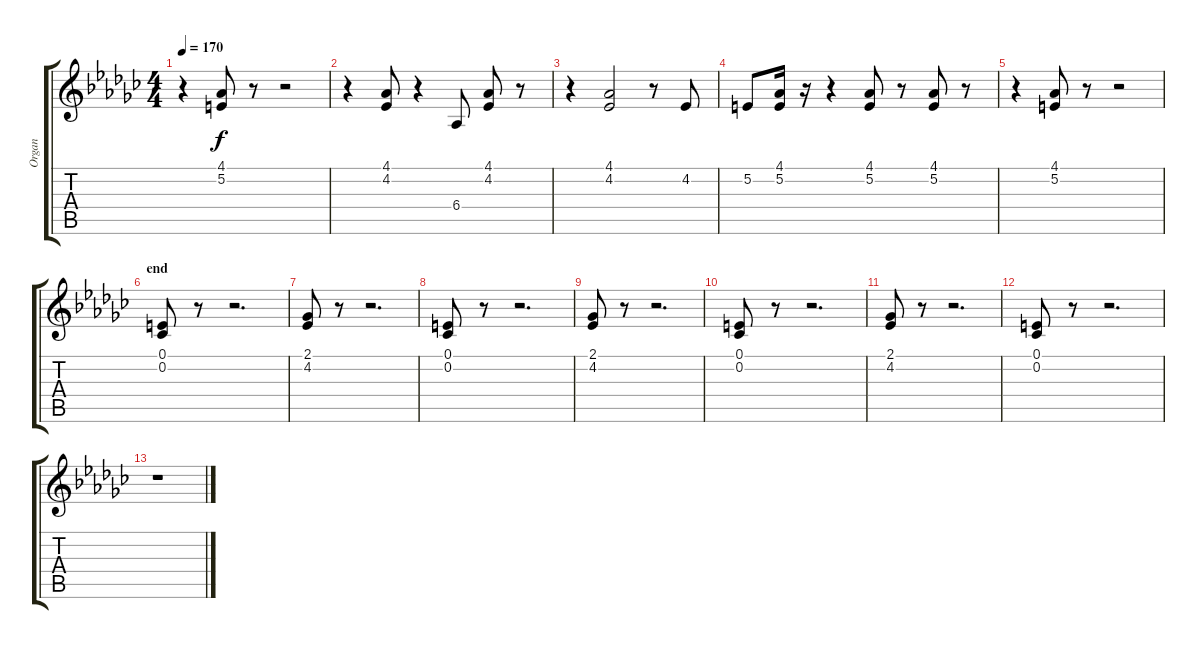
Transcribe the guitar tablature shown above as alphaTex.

\track ("Organ" "Organ") {instrument electricpiano1}
\staff {score tabs}
\tuning (E4 B3 G3 D3 A2 E2) {hide}
\ts (4 4)
\tempo 170
\clef g2
\ks ebminor
r.4{dy f} (4.1 5.2).8 r.8 r.2 |
r.4 (4.1 4.2).8 r.4 6.4.8 (4.1 4.2).8 r.8 |
r.4 (4.1 4.2).2 r.8 4.2.8 |
5.2.8 (4.1 5.2).16 r.16 r.4 (4.1 5.2).8 r.8 (4.1 5.2).8 r.8 |
r.4 (4.1 5.2).8 r.8 r.2 |
\section ("" "end")
(0.1 0.2).8 r.8 r.2{d} |
(2.1 4.2).8 r.8 r.2{d} |
(0.1 0.2).8 r.8 r.2{d} |
(2.1 4.2).8 r.8 r.2{d} |
(0.1 0.2).8 r.8 r.2{d} |
(2.1 4.2).8 r.8 r.2{d} |
(0.1 0.2).8 r.8 r.2{d} |
r.1
